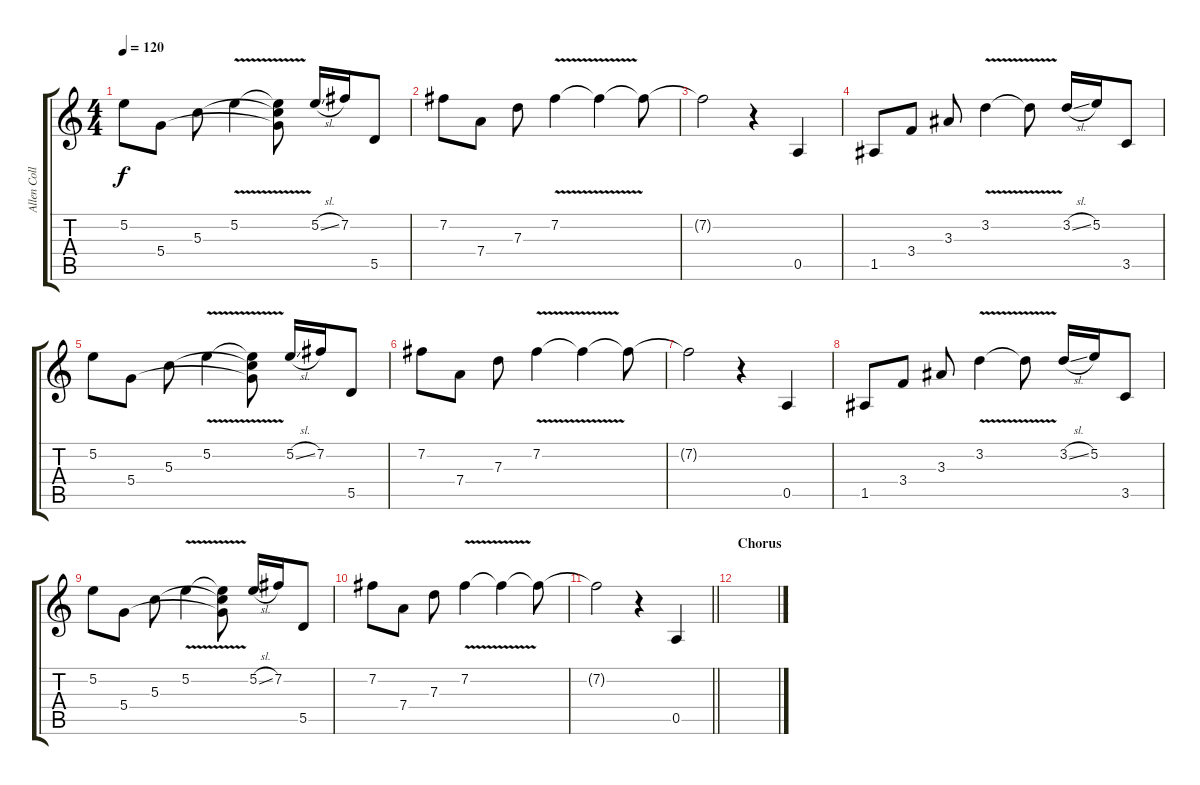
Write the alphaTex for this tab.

\track ("Allen Collins (Rhythm Guitar II)" "Allen Coll") {instrument distortionguitar}
\staff {score tabs}
\tuning (E4 B3 G3 D3 A2 E2) {hide}
\ts (4 4)
\tempo 120
\clef g2
\ks c
5.2.8{dy f} 5.4.8 5.3.8 5.2{v}.4 (5.2{t} 5.3{t} 5.4{t}).8 5.2{sl}.16 7.2.16 5.5.8 |
7.2.8 7.4.8 7.3.8 7.2{v}.4 7.2{t}.4 7.2{t}.8 |
7.2{t}.2 r.4 0.5.4 |
1.5.8 3.4.8 3.3.8 3.2{v}.4 3.2{t}.8 3.2{sl}.16 5.2.16 3.5.8 |
5.2.8 5.4.8 5.3.8 5.2{v}.4 (5.2{t} 5.3{t} 5.4{t}).8 5.2{sl}.16 7.2.16 5.5.8 |
7.2.8 7.4.8 7.3.8 7.2{v}.4 7.2{t}.4 7.2{t}.8 |
7.2{t}.2 r.4 0.5.4 |
1.5.8 3.4.8 3.3.8 3.2{v}.4 3.2{t}.8 3.2{sl}.16 5.2.16 3.5.8 |
5.2.8 5.4.8 5.3.8 5.2{v}.4 (5.2{t} 5.3{t} 5.4{t}).8 5.2{sl}.16 7.2.16 5.5.8 |
7.2.8 7.4.8 7.3.8 7.2{v}.4 7.2{t}.4 7.2{t}.8 |
\barLineRight lightlight
7.2{t}.2 r.4 0.5.4 |
\section ("" "Chorus")
